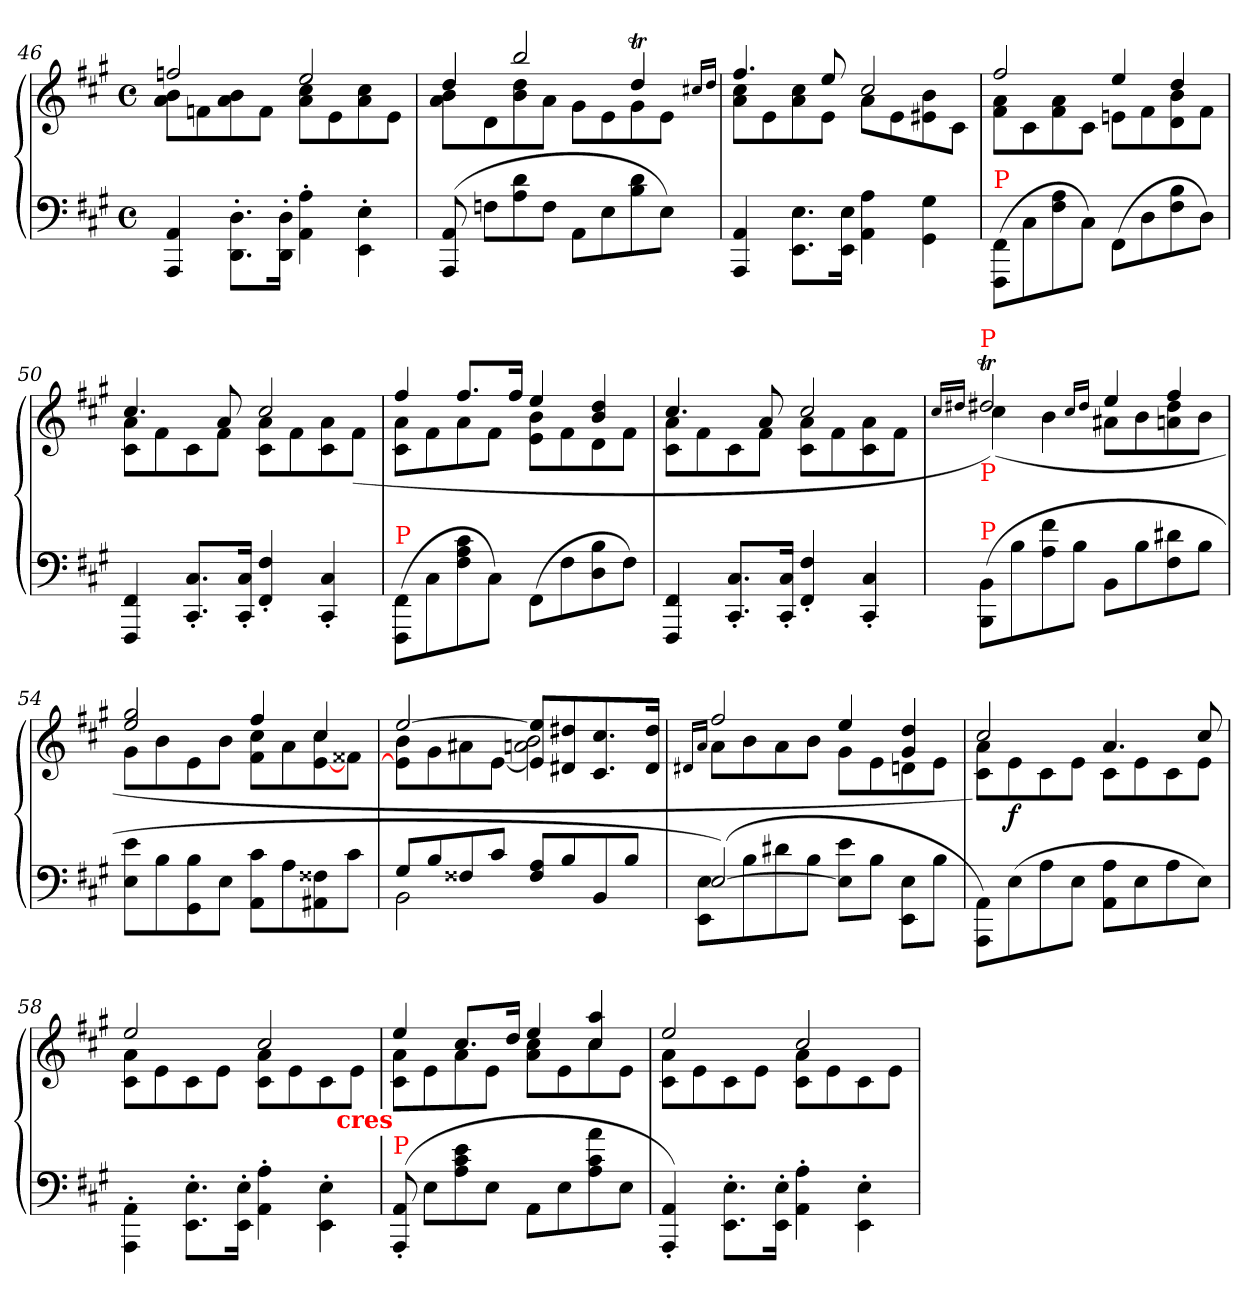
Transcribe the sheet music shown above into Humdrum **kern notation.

**kern	**kern	**dynam
*part1	*part1	*part1
*staff2	*staff1	*staff1/2
*clefF4	*clefG2	*
*k[f#c#g#]	*k[f#c#g#]	*
*M4/4	*M4/4	*
*met(c)	*met(c)	*
=46	=46	=46
*	*^	*
4AA 4AAA	2ffn	8b 8aL	.
.	.	8f	.
8.D'<\ 8.DD'<\L	.	8b 8a	.
.	.	8fJ	.
16D'<\ 16DD'<\Jk	.	.	.
4A'>\ 4AA'>\	2ee	8cc# 8aL	.
.	.	8e	.
4E'>\ 4EE'>\	.	8cc# 8a	.
.	.	8eJ	.
=47	=47	=47	=47
(>8AA 8AAA	4dd	8b 8aL	.
8FnL	.	8d	.
8d 8A	2bb	8dd 8b	.
8FJ	.	8aJ	.
8AAL	.	8g#L	.
8E	.	8e	.
8d 8B	4ddT	8g#	.
8EJ)	.	8eJ	.
.	16qqcc#XTTT/LL	.	.
.	16qqddJJ	.	.
=48	=48	=48	=48
4AA 4AAA	4.ff#	8cc# 8aL	.
.	.	8e	.
8.E\ 8.EE\L	.	8cc# 8a	.
.	8ee	8eJ	.
16E\ 16EE\Jk	.	.	.
4A\ 4AA\	2cc#	8aL	.
.	.	8e	.
4G#\ 4GG#\	.	8b 8e#X	.
.	.	8c#J	.
=49	=49	=49	=49
!LO:TX:a:color=red:t=P	!	!	!
(>8FF#/ 8FFF#/L	2ff#	8a 8f#L	.
8C#\	.	8c#	.
8A\ 8F#\	.	8a 8f#	.
8C#\J)	.	8c#J	.
(>8FF#\L	4ee	8enL	.
8D\	.	8f#	.
8B\ 8F#\	4dd	8b 8d	.
8D\J)	.	8f#J	.
=50	=50	=50	=50
4FF# 4FFF#	4.cc#	8a 8c#L	.
.	.	8f#	.
8.C#'< 8.CC#'<L	.	8c#	.
.	8a	8f#J	.
16C#'< 16CC#'<Jk	.	.	.
4F#'< 4FF#'<	2cc#	8a 8c#L	.
.	.	8f#	.
4C#'< 4CC#'<	.	8a 8c#	.
.	.	(>8f#J	.
=51	=51	=51	=51
!LO:TX:a:color=red:t=P	!	!	!
(>8FF#/ 8FFF#/L	(>4ff#	8a 8c#L	.
8C#\	.	8f#	.
8c#\ 8A\ 8F#\	8.ff#L	8a	.
8C#\J)	.	8f#J	.
.	16ff#Jk	.	.
(>8FF#L	4ee	8b 8eL	.
8F#	.	8f#	.
8B 8D	4dd 4b	8d	.
8F#J)	.	8f#J	.
=52	=52	=52	=52
4FF# 4FFF#	4.cc#	8a 8c#L	.
.	.	8f#	.
8.C#'< 8.CC#'<L	.	8c#	.
.	8a	8f#J	.
16C#'< 16CC#'<Jk	.	.	.
4F#'< 4FF#'<	2cc#	8a 8c#L	.
.	.	8f#	.
4C#'< 4CC#'<	.	8a 8c#	.
.	.	8f#J	.
=53	=53	=53	=53
.	16qqcc#/LL	.	.
.	16qqdd#XJJ	.	.
!	!LO:TX:b:color=red:t=P	!	!
!	!LO:TX:a:color=red:t=P	!	!
!LO:TX:a:color=red:t=P	!	!	!
(>8BB/ 8BBB/L	2dd#t	(>4cc#)	.
8B\	.	.	.
8f#\ 8A\	.	4b	.
8B\J	.	.	.
.	16qqcc#/LL	.	.
.	16qqdd#/JJ	.	.
8BBL	4ee	8a#XL	.
8B	.	8b	.
8d#X 8F#	4ff#	8dd# 8an	.
8BJ	.	8bJ	.
=54	=54	=54	=54
8e 8EL	2gg# 2ee	8g#L	.
8B	.	8b	.
8B 8GG#	.	8e	.
8EJ	.	8bJ	.
8c# 8AAL	4ff#	8cc# 8f#L	.
8A	.	8a	.
8F##X 8AA#X	4cc#	8cc# [8e	.
8c#J	.	8f##XJ	.
=55	=55	=55	=55
*^	*	*	*
8G#L	2BB	[2ee	8b 8e]L	.
8B	.	.	8g#	.
8F##X	.	.	8a#X	.
8c#J	.	.	[8eJ	.
8A/ 8F##/L	2ryy	8ee] 8e]L	2b 2an	.
8B/	.	8dd#X 8d#X	.	.
8BB/	.	8.cc# 8.c#	.	.
8B/J	.	.	.	.
.	.	16dd# 16d#Jk	.	.
=56	=56	=56	=56	=56
.	.	16qqd#X/LL	.	.
.	.	16qqa/JJ	.	.
(>[2E)	8E 8EEL	2ff#	8aL	.
.	8B	.	8b	.
.	8d#X	.	8a	.
.	8BJ	.	8bJ	.
2ryy	8e 8E]L	4ee	8g#L	.
.	8BJ	.	8e	.
.	8E\ 8EE\L	4dd 4g#	8dn	.
.	8B\J	.	8eJ	.
=57	=57	=57	=57	=57
!LO:TX:a:color=red:t=P	!	!	!	!
*v	*v	*	*	*
8AA/ 8AAA/L)	2cc#	8a 8c#L)	.
(>8E\	.	8e	f
8A\	.	8c#	.
8E\J	.	8eJ	.
8A 8AAL	4.a	8c#L	.
8E	.	8e	.
8A	.	8c#	.
8EJ)	8cc#	8eJ	.
=58	=58	=58	=58
4AA'>\ 4AAA'>\	2ee	8a 8c#L	.
.	.	8e	.
8.E'>\ 8.EE'>\L	.	8c#	.
.	.	8eJ	.
16E'>\ 16EE'>\Jk	.	.	.
4A'>\ 4AA'>\	2cc#	8a 8c#L	.
.	.	8e	.
4E'>\ 4EE'>\	.	8c#	.
.	.	8eJ	.
=59	=59	=59	=59
!	!LO:TX:b:B:rj:color=red:t=cres	!	!
!LO:TX:a:color=red:t=P	!	!	!
(>8AA'< 8AAA'<	4ee	8a 8c#L	.
8EL	.	8e	.
8e 8c# 8A	8.cc#L	8a	.
8EJ	.	8eJ	.
.	16ddJk	.	.
8AAL	4ee	8cc# 8aL	.
8E	.	8e	.
8a 8c# 8A	4aa 4cc#	8cc#	.
8EJ	.	8eJ	.
=60	=60	=60	=60
4AA'< 4AAA'<)	2ee	8a 8c#L	.
.	.	8e	.
8.E'>\ 8.EE'>\L	.	8c#	.
.	.	8eJ	.
16E'>\ 16EE'>\Jk	.	.	.
4A'>\ 4AA'>\	2cc#	8a 8c#L	.
.	.	8e	.
4E'>\ 4EE'>\	.	8c#	.
.	.	8eJ	.
*	*v	*v	*
=	=	=
*-	*-	*-
